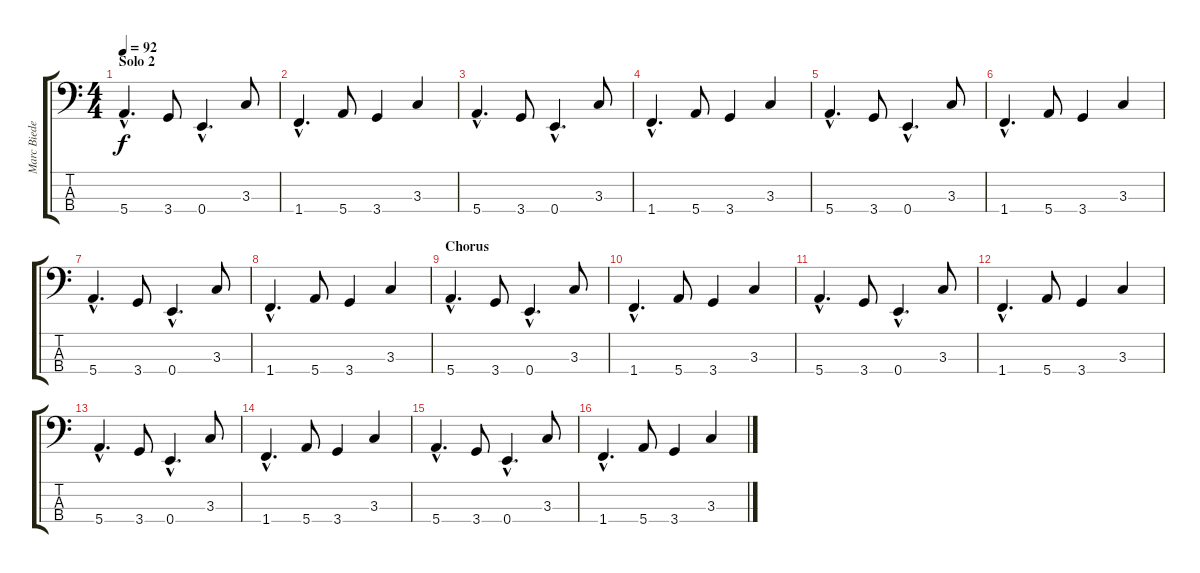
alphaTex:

\track ("Marc Biedermann" "Marc Biede") {instrument electricbasspick}
\staff {score tabs}
\tuning (G2 D2 A1 E1) {hide}
\ts (4 4)
\section ("" "Solo 2")
\tempo 92
\clef f4
\ks c
5.4{hac}.4{d dy f} 3.4.8 0.4{hac}.4{d} 3.3.8 |
1.4{hac}.4{d} 5.4.8 3.4.4 3.3.4 |
5.4{hac}.4{d} 3.4.8 0.4{hac}.4{d} 3.3.8 |
1.4{hac}.4{d} 5.4.8 3.4.4 3.3.4 |
5.4{hac}.4{d} 3.4.8 0.4{hac}.4{d} 3.3.8 |
1.4{hac}.4{d} 5.4.8 3.4.4 3.3.4 |
5.4{hac}.4{d} 3.4.8 0.4{hac}.4{d} 3.3.8 |
1.4{hac}.4{d} 5.4.8 3.4.4 3.3.4 |
\section ("" "Chorus")
5.4{hac}.4{d} 3.4.8 0.4{hac}.4{d} 3.3.8 |
1.4{hac}.4{d} 5.4.8 3.4.4 3.3.4 |
5.4{hac}.4{d} 3.4.8 0.4{hac}.4{d} 3.3.8 |
1.4{hac}.4{d} 5.4.8 3.4.4 3.3.4 |
5.4{hac}.4{d} 3.4.8 0.4{hac}.4{d} 3.3.8 |
1.4{hac}.4{d} 5.4.8 3.4.4 3.3.4 |
5.4{hac}.4{d} 3.4.8 0.4{hac}.4{d} 3.3.8 |
1.4{hac}.4{d} 5.4.8 3.4.4 3.3.4
